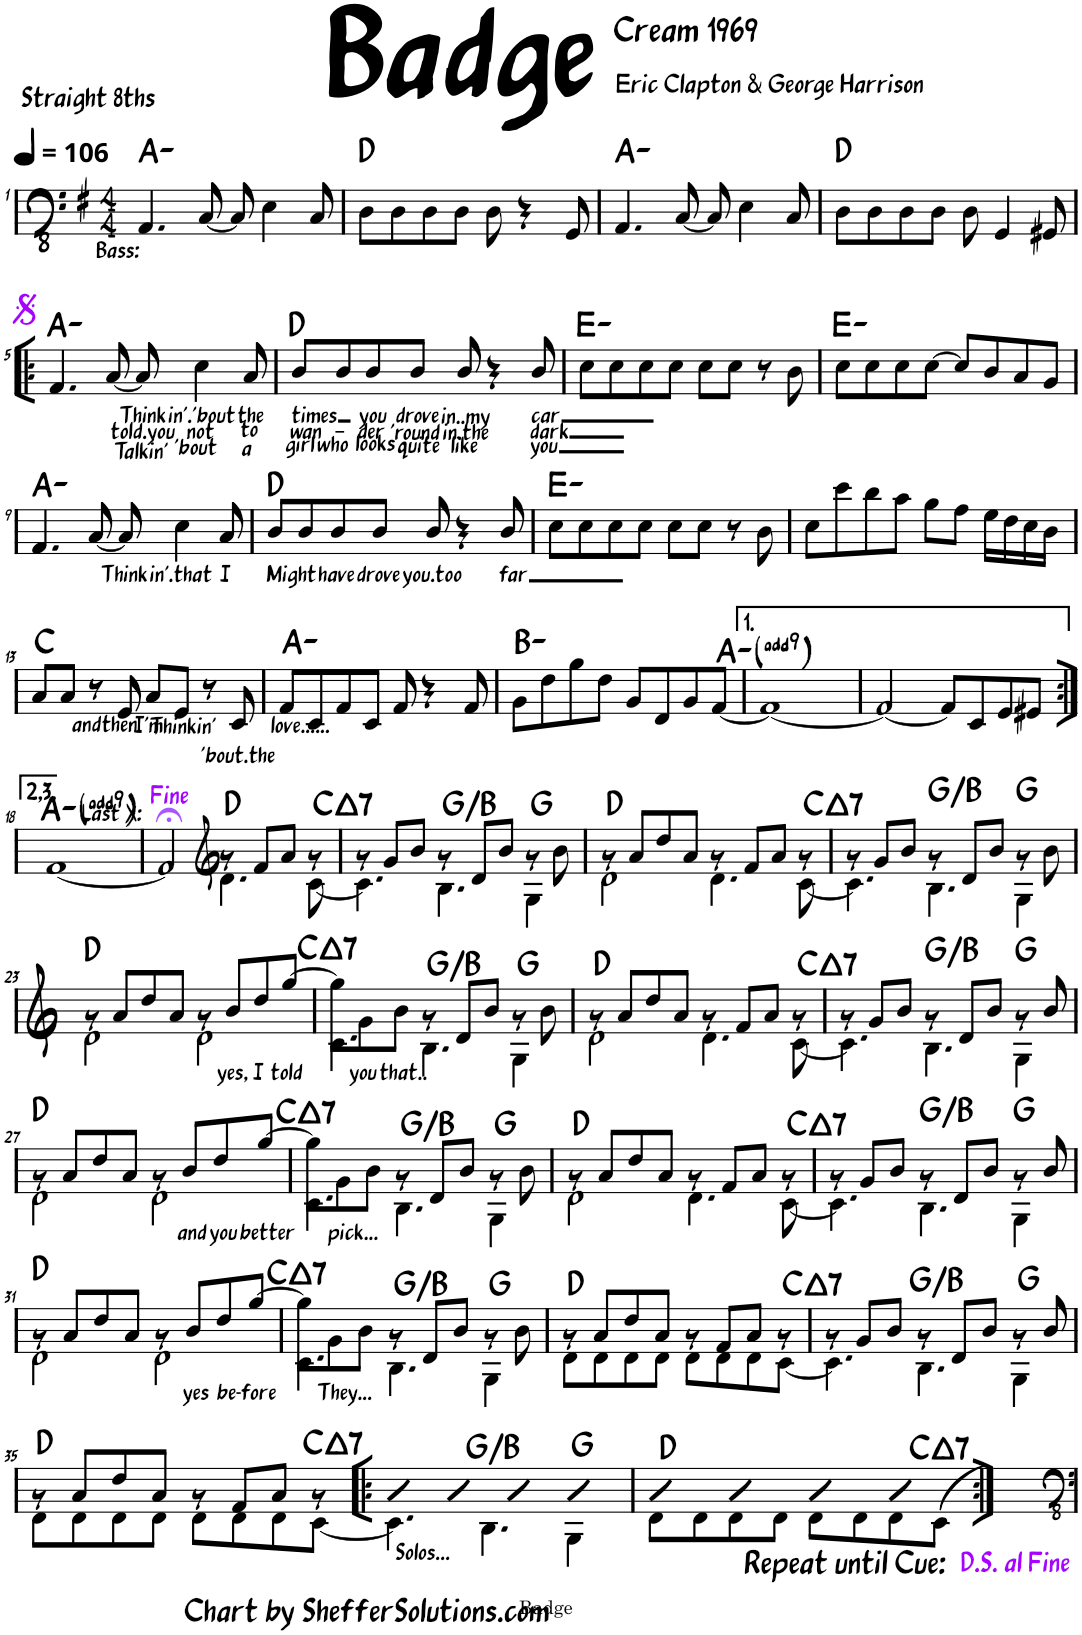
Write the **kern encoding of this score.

**kern	**text	**text	**text	**harte
*part1	*part1	*part1	*part1	*part1
*staff1	*staff1	*staff1	*staff1	*
*I"Piano	*	*	*	*
*I'Pno.	*	*	*	*
*clefFv4	*	*	*	*
*k[f#]	*	*	*	*
*M4/4	*	*	*	*
*MM106	*	*	*	*
=1	=1	=1	=1	=1
!LO:TX:a:B:t=Straight 8ths	!	!	!	!
!LO:TX:b:t=Bass&colon;	!	!	!	!
4.AAA/	.	.	.	A:min
[8CC/	.	.	.	.
8CC/]	.	.	.	.
4EE\	.	.	.	.
8CC/	.	.	.	.
=2	=2	=2	=2	=2
8DD\L	.	.	.	D:maj
8DD\	.	.	.	.
8DD\	.	.	.	.
8DD\J	.	.	.	.
8DD\	.	.	.	.
4r	.	.	.	.
8GGG/	.	.	.	.
=3	=3	=3	=3	=3
4.AAA/	.	.	.	A:min
[8CC/	.	.	.	.
8CC/]	.	.	.	.
4EE\	.	.	.	.
8CC/	.	.	.	.
=4	=4	=4	=4	=4
8DD\L	.	.	.	D:maj
8DD\	.	.	.	.
8DD\	.	.	.	.
8DD\J	.	.	.	.
8DD\	.	.	.	.
4GGG/	.	.	.	.
8GGG#X/	.	.	.	.
!!LO:LB:g=z
=5!|:	=5!|:	=5!|:	=5!|:	=5!|:
4.AAA/	.	.	.	A:min
[8CC/	.	.	.	.
!	!LO:LY:b	!LO:LY:b	!LO:LY:b	!
8CC/]	Think	told.you	Talkin'	.
!	!LO:LY:b	!LO:LY:b	!LO:LY:b	!
4EE\	in'.'bout	not	'bout	.
!	!LO:LY:b	!LO:LY:b	!LO:LY:b	!
8CC/	the	to	a	.
=6	=6	=6	=6	=6
!	!LO:LY:b	!LO:LY:b	!LO:LY:b	!
8DD/L	times	wan-	girl	D:maj
!	!	!	!LO:LY:b	!
8DD/	.	.	who	.
!	!LO:LY:b	!LO:LY:b	!LO:LY:b	!
8DD/	you	-der	looks	.
!	!LO:LY:b	!LO:LY:b	!LO:LY:b	!
8DD/J	drove	'round	quite	.
!	!LO:LY:b	!LO:LY:b	!LO:LY:b	!
8DD/	in..my	in.the	like	.
4r	.	.	.	.
!	!LO:LY:b	!LO:LY:b	!LO:LY:b	!
8DD/	car	dark	you	.
=7	=7	=7	=7	=7
8EE\L	.	.	.	E:min
8EE\	.	.	.	.
8EE\	.	.	.	.
8EE\J	.	.	.	.
8EE\L	.	.	.	.
8EE\J	.	.	.	.
8r	.	.	.	.
8DD\	.	.	.	.
=8	=8	=8	=8	=8
8EE\L	.	.	.	E:min
8EE\	.	.	.	.
8EE\	.	.	.	.
[8EE\J	.	.	.	.
8EE/L]	.	.	.	.
8DD/	.	.	.	.
8CC/	.	.	.	.
8BBB/J	.	.	.	.
!!LO:LB:g=z
=9	=9	=9	=9	=9
4.AAA/	.	.	.	A:min
[8CC/	.	.	.	.
!	!LO:LY:b	!	!	!
8CC/]	Think	.	.	.
!	!LO:LY:b	!	!	!
4EE\	in'.that	.	.	.
!	!LO:LY:b	!	!	!
8CC/	I	.	.	.
=10	=10	=10	=10	=10
!	!LO:LY:b	!	!	!
8DD/L	Might	.	.	D:maj
8DD/	.	.	.	.
!	!LO:LY:b	!	!	!
8DD/	have	.	.	.
!	!LO:LY:b	!	!	!
8DD/J	drove	.	.	.
!	!LO:LY:b	!	!	!
8DD/	you.too	.	.	.
4r	.	.	.	.
!	!LO:LY:b	!	!	!
8DD/	far	.	.	.
=11	=11	=11	=11	=11
8EE\L	.	.	.	E:min
8EE\	.	.	.	.
8EE\	.	.	.	.
8EE\J	.	.	.	.
8EE\L	.	.	.	.
8EE\J	.	.	.	.
8r	.	.	.	.
8DD\	.	.	.	.
=12	=12	=12	=12	=12
8EE\L	.	.	.	.
8E\	.	.	.	.
8D\	.	.	.	.
8C\J	.	.	.	.
8BB\L	.	.	.	.
8AA\J	.	.	.	.
16GG\LL	.	.	.	.
16FF#\	.	.	.	.
16EE\	.	.	.	.
16DD\JJ	.	.	.	.
!!LO:LB:g=z
=13	=13	=13	=13	=13
8CC/L	.	.	.	C:maj
8CC/J	.	.	.	.
!	!LO:LY:b	!	!	!
8r	and	.	.	.
!	!LO:LY:b	!	!	!
8GGG/	then	.	.	.
!	!LO:LY:b	!	!	!
8CC/L	I'm	.	.	.
!	!LO:LY:b	!	!	!
8GGG/J	Thinkin'	.	.	.
8r	.	.	.	.
!	!	!LO:LY:b	!	!
8EEE/	.	'bout.the	.	.
=14	=14	=14	=14	=14
!	!LO:LY:b	!	!	!
8AAA/L	love......	.	.	A:min
8EEE/	.	.	.	.
8AAA/	.	.	.	.
8EEE/J	.	.	.	.
8AAA/	.	.	.	.
4r	.	.	.	.
8AAA/	.	.	.	.
=15	=15	=15	=15	=15
8BBB\L	.	.	.	B:min
8FF#\	.	.	.	.
8BB\	.	.	.	.
8FF#\J	.	.	.	.
8BBB/L	.	.	.	.
8FFF#/	.	.	.	.
8BBB/	.	.	.	.
[8AAA/J	.	.	.	A:min(9)
=16	=16	=16	=16	=16
1AAA_	.	.	.	.
=17	=17	=17	=17	=17
2AAA/_	.	.	.	.
8AAA/L]	.	.	.	.
8EEE/	.	.	.	.
8GGG/	.	.	.	.
8GGG#X/J	.	.	.	.
!!LO:LB:g=z
=18:|!	=18:|!	=18:|!	=18:|!	=18:|!
[1AAA	.	.	.	A:min(9)
=19	=19	=19	=19	=19
*^	*	*	*	*
!LO:TX:a:t=Last X&colon;	!	!	!	!	!
2AAA/]	2ryy	.	.	.	.
*clefG2	*	*	*	*	*
4.d\	8r	.	.	.	D:maj
.	8f#/L	.	.	.	.
.	8a/J	.	.	.	.
!	!	!	!	!	!LO:H:kt=7
[8c\	8r	.	.	.	C:maj7
=20	=20	=20	=20	=20	=20
4.c\]	8r	.	.	.	.
.	8g/L	.	.	.	.
.	8b/J	.	.	.	.
4.B\	8r	.	.	.	G:maj/3
.	8d/L	.	.	.	.
.	8b/J	.	.	.	.
4G\	8r	.	.	.	G:maj
.	8b\	.	.	.	.
=21	=21	=21	=21	=21	=21
2d\	8r	.	.	.	D:maj
.	8a/L	.	.	.	.
.	8dd/	.	.	.	.
.	8a/J	.	.	.	.
4.d\	8r	.	.	.	.
.	8f#/L	.	.	.	.
.	8a/J	.	.	.	.
!	!	!	!	!	!LO:H:kt=7
[8c\	8r	.	.	.	C:maj7
=22	=22	=22	=22	=22	=22
4.c\]	8r	.	.	.	.
.	8g/L	.	.	.	.
.	8b/J	.	.	.	.
4.B\	8r	.	.	.	G:maj/3
.	8d/L	.	.	.	.
.	8b/J	.	.	.	.
4G\	8r	.	.	.	G:maj
.	8b\	.	.	.	.
!!LO:LB:g=z	!!
=23	=23	=23	=23	=23	=23
2d\	8r	.	.	.	D:maj
.	8a/L	.	.	.	.
.	8dd/	.	.	.	.
.	8a/J	.	.	.	.
2d\	8r	.	.	.	.
!	!	!LO:LY:b	!	!	!
.	8b/L	yes,	.	.	.
!	!	!LO:LY:b	!	!	!
.	8dd/	I	.	.	.
!	!	!LO:LY:b	!	!	!LO:H:kt=7
.	[8gg/J	told	.	.	C:maj7
=24	=24	=24	=24	=24	=24
4.c\	8gg\L]	.	.	.	.
!	!	!LO:LY:b	!	!	!
.	8g\	you	.	.	.
!	!	!LO:LY:b	!	!	!
.	8b\J	that..	.	.	.
4.B\	8r	.	.	.	G:maj/3
.	8d/L	.	.	.	.
.	8b/J	.	.	.	.
4G\	8r	.	.	.	G:maj
.	8b\	.	.	.	.
=25	=25	=25	=25	=25	=25
2d\	8r	.	.	.	D:maj
.	8a/L	.	.	.	.
.	8dd/	.	.	.	.
.	8a/J	.	.	.	.
4.d\	8r	.	.	.	.
.	8f#/L	.	.	.	.
.	8a/J	.	.	.	.
!	!	!	!	!	!LO:H:kt=7
[8c\	8r	.	.	.	C:maj7
=26	=26	=26	=26	=26	=26
4.c\]	8r	.	.	.	.
.	8g/L	.	.	.	.
.	8b/J	.	.	.	.
4.B\	8r	.	.	.	G:maj/3
.	8d/L	.	.	.	.
.	8b/J	.	.	.	.
4G\	8r	.	.	.	G:maj
.	8b/	.	.	.	.
!!LO:LB:g=z	!!
=27	=27	=27	=27	=27	=27
2d\	8r	.	.	.	D:maj
.	8a/L	.	.	.	.
.	8dd/	.	.	.	.
.	8a/J	.	.	.	.
2d\	8r	.	.	.	.
!	!	!LO:LY:b	!	!	!
.	8b/L	and	.	.	.
!	!	!LO:LY:b	!	!	!
.	8dd/	you	.	.	.
!	!	!LO:LY:b	!	!	!LO:H:kt=7
.	[8gg/J	better	.	.	C:maj7
=28	=28	=28	=28	=28	=28
4.c\	8gg\L]	.	.	.	.
!	!	!LO:LY:b	!	!	!
.	8g\	pick...	.	.	.
.	8b\J	.	.	.	.
4.B\	8r	.	.	.	G:maj/3
.	8d/L	.	.	.	.
.	8b/J	.	.	.	.
4G\	8r	.	.	.	G:maj
.	8b\	.	.	.	.
=29	=29	=29	=29	=29	=29
2d\	8r	.	.	.	D:maj
.	8a/L	.	.	.	.
.	8dd/	.	.	.	.
.	8a/J	.	.	.	.
4.d\	8r	.	.	.	.
.	8f#/L	.	.	.	.
.	8a/J	.	.	.	.
!	!	!	!	!	!LO:H:kt=7
[8c\	8r	.	.	.	C:maj7
=30	=30	=30	=30	=30	=30
4.c\]	8r	.	.	.	.
.	8g/L	.	.	.	.
.	8b/J	.	.	.	.
4.B\	8r	.	.	.	G:maj/3
.	8d/L	.	.	.	.
.	8b/J	.	.	.	.
4G\	8r	.	.	.	G:maj
.	8b/	.	.	.	.
!!LO:LB:g=z	!!
=31	=31	=31	=31	=31	=31
2d\	8r	.	.	.	D:maj
.	8a/L	.	.	.	.
.	8dd/	.	.	.	.
.	8a/J	.	.	.	.
2d\	8r	.	.	.	.
!	!	!LO:LY:b	!	!	!
.	8b/L	yes	.	.	.
!	!	!LO:LY:b	!	!	!
.	8dd/	be-	.	.	.
!	!	!LO:LY:b	!	!	!LO:H:kt=7
.	[8gg/J	-fore	.	.	C:maj7
=32	=32	=32	=32	=32	=32
4.c\	8gg\L]	.	.	.	.
!	!	!LO:LY:b	!	!	!
.	8g\	They...	.	.	.
.	8b\J	.	.	.	.
4.B\	8r	.	.	.	G:maj/3
.	8d/L	.	.	.	.
.	8b/J	.	.	.	.
4G\	8r	.	.	.	G:maj
.	8b\	.	.	.	.
=33	=33	=33	=33	=33	=33
8d\L	8r	.	.	.	D:maj
8d\	8a/L	.	.	.	.
8d\	8dd/	.	.	.	.
8d\J	8a/J	.	.	.	.
8d\L	8r	.	.	.	.
8d\	8f#/L	.	.	.	.
8d\	8a/J	.	.	.	.
!	!	!	!	!	!LO:H:kt=7
[8c\J	8r	.	.	.	C:maj7
=34	=34	=34	=34	=34	=34
4.c\]	8r	.	.	.	.
.	8g/L	.	.	.	.
.	8b/J	.	.	.	.
4.B\	8r	.	.	.	G:maj/3
.	8d/L	.	.	.	.
.	8b/J	.	.	.	.
4G\	8r	.	.	.	G:maj
.	8b/	.	.	.	.
!!LO:LB:g=z	!!
=35	=35	=35	=35	=35	=35
8d\L	8r	.	.	.	D:maj
8d\	8a/L	.	.	.	.
8d\	8dd/	.	.	.	.
8d\J	8a/J	.	.	.	.
8d\L	8r	.	.	.	.
8d\	8f#/L	.	.	.	.
8d\	8a/J	.	.	.	.
!	!	!	!	!	!LO:H:kt=7
[8c\J	8r	.	.	.	C:maj7
=36!|:	=36!|:	=36!|:	=36!|:	=36!|:	=36!|:
!LO:TX:b:t=Solos...	!	!	!	!	!
4.c\]	4b	.	.	.	.
.	4b	.	.	.	.
4.B\	.	.	.	.	G:maj/3
.	4b	.	.	.	.
4G\	4b	.	.	.	G:maj
=37	=37	=37	=37	=37	=37
!LO:TX:b:t=Chart by ShefferSolutions.com	!	!	!	!	!
8d\L	4b	.	.	.	D:maj
8d\	.	.	.	.	.
8d\	4b	.	.	.	.
8d\J	.	.	.	.	.
8d\L	4b	.	.	.	.
8d\	.	.	.	.	.
8d\	4b	.	.	.	.
!LO:TX:b:t=Repeat until Cue&colon;	!	!	!	!	!LO:H:kt=7
(8c\J	.	.	.	.	C:maj7
*v	*v	*	*	*	*
=38:|!	=38:|!	=38:|!	=38:|!	=38:|!
1ryy)	.	.	.	.
*clefFv4	*	*	*	*
=	=	=	=	=
*-	*-	*-	*-	*-
